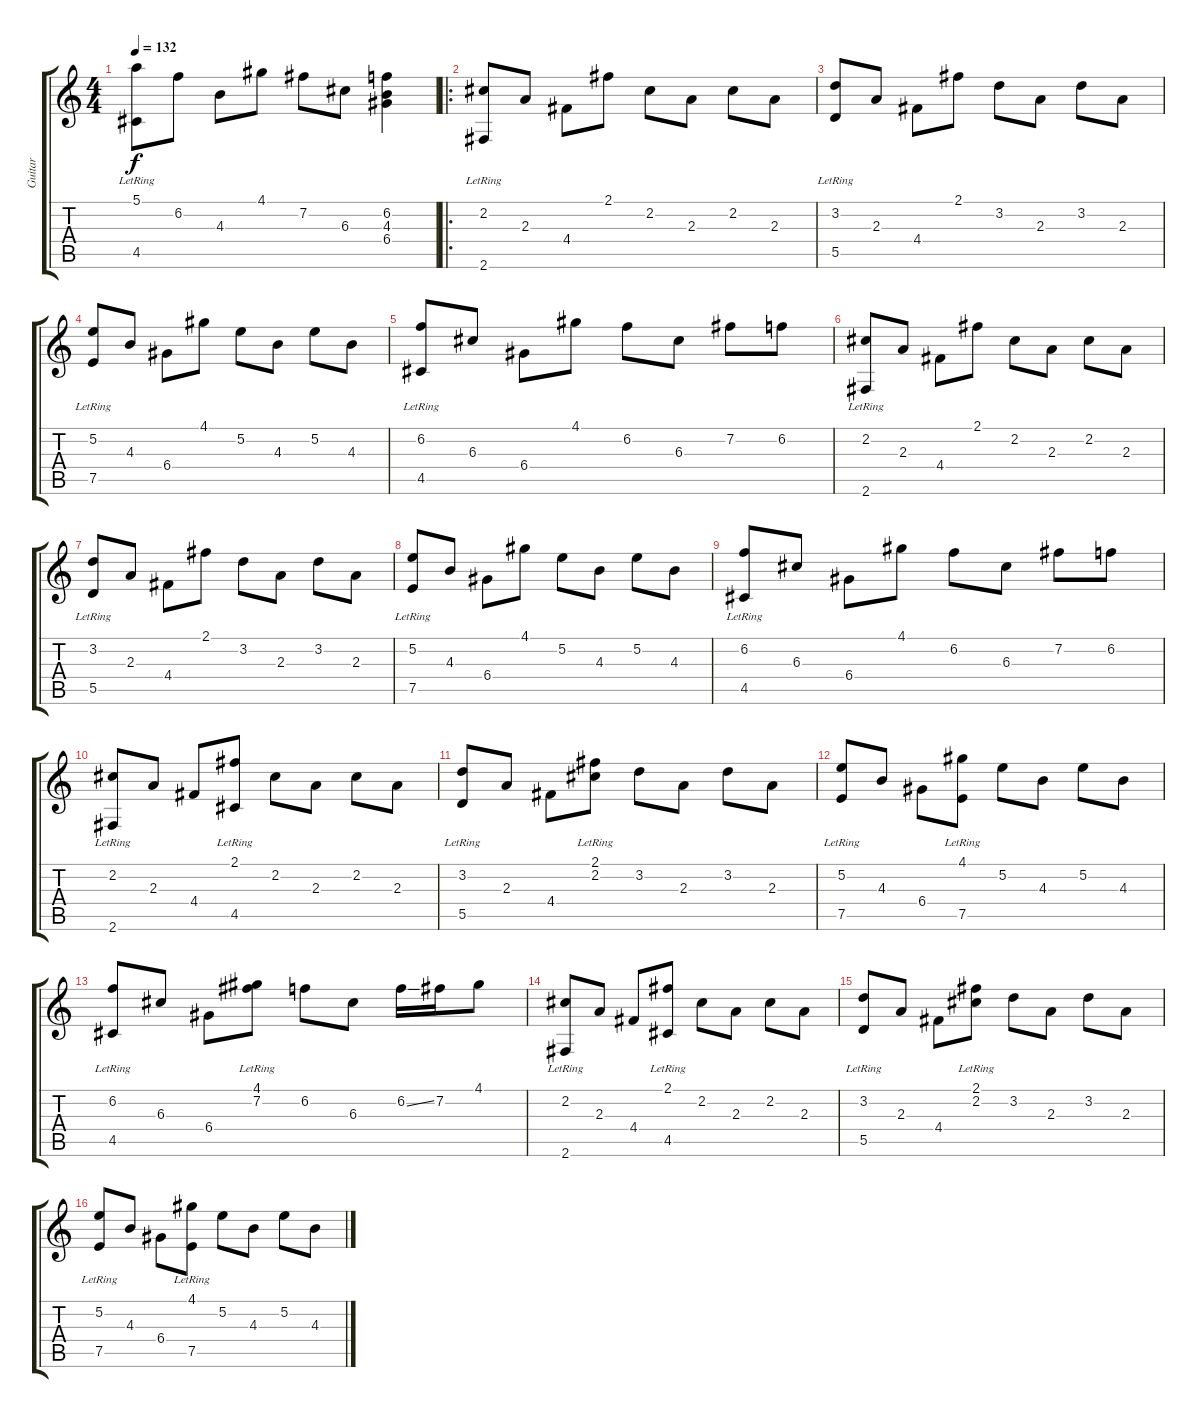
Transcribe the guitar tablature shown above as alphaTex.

\track ("Guitar" "Guitar") {instrument acousticguitarnylon}
\staff {score tabs}
\tuning (E4 B3 G3 D3 A2 E2) {hide}
\ts (4 4)
\tempo 132
\clef g2
\ks c
(5.1 4.5{lr}).8{dy f} 6.2.8 4.3.8 4.1.8 7.2.8 6.3.8 (6.2 4.3 6.4).4 |
\ro
(2.2{lr} 2.6{lr}).8 2.3.8 4.4.8 2.1.8 2.2.8 2.3.8 2.2.8 2.3.8 |
(3.2 5.5{lr}).8 2.3.8 4.4.8 2.1.8 3.2.8 2.3.8 3.2.8 2.3.8 |
(5.2 7.5{lr}).8 4.3.8 6.4.8 4.1.8 5.2.8 4.3.8 5.2.8 4.3.8 |
(6.2 4.5{lr}).8 6.3.8 6.4.8 4.1.8 6.2.8 6.3.8 7.2.8 6.2.8 |
(2.2{lr} 2.6{lr}).8 2.3.8 4.4.8 2.1.8 2.2.8 2.3.8 2.2.8 2.3.8 |
(3.2 5.5{lr}).8 2.3.8 4.4.8 2.1.8 3.2.8 2.3.8 3.2.8 2.3.8 |
(5.2 7.5{lr}).8 4.3.8 6.4.8 4.1.8 5.2.8 4.3.8 5.2.8 4.3.8 |
(6.2 4.5{lr}).8 6.3.8 6.4.8 4.1.8 6.2.8 6.3.8 7.2.8 6.2.8 |
(2.2{lr} 2.6{lr}).8 2.3.8 4.4.8 (2.1{lr} 4.5{lr}).8 2.2.8 2.3.8 2.2.8 2.3.8 |
(3.2{lr} 5.5{lr}).8 2.3.8 4.4.8 (2.1{lr} 2.2).8 3.2.8 2.3.8 3.2.8 2.3.8 |
(5.2{lr} 7.5{lr}).8 4.3.8 6.4.8 (4.1{lr} 7.5{lr}).8 5.2.8 4.3.8 5.2.8 4.3.8 |
(6.2{lr} 4.5{lr}).8 6.3.8 6.4.8 (4.1{lr} 7.2).8 6.2.8 6.3.8 6.2{ss}.16 7.2.16 4.1.8 |
(2.2{lr} 2.6{lr}).8 2.3.8 4.4.8 (2.1{lr} 4.5{lr}).8 2.2.8 2.3.8 2.2.8 2.3.8 |
(3.2{lr} 5.5{lr}).8 2.3.8 4.4.8 (2.1{lr} 2.2).8 3.2.8 2.3.8 3.2.8 2.3.8 |
(5.2{lr} 7.5{lr}).8 4.3.8 6.4.8 (4.1{lr} 7.5{lr}).8 5.2.8 4.3.8 5.2.8 4.3.8
